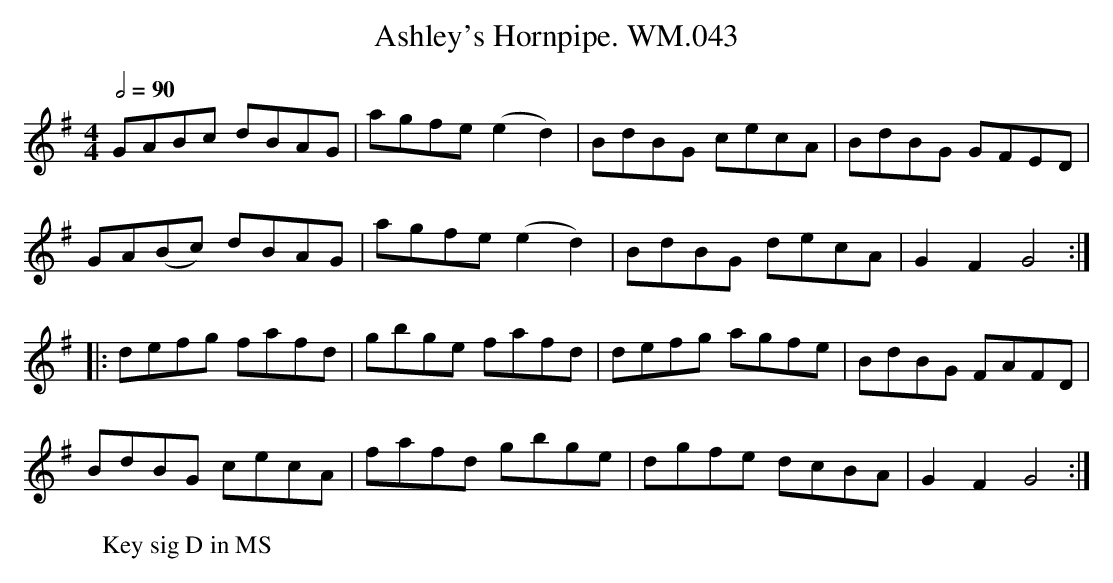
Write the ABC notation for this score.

X:1
T:Ashley's Hornpipe. WM.043
M:4/4
L:1/8
Q:1/2=90
K:G
GABc dBAG|agfe(e2d2)|BdBG cecA|BdBG GFED|
GA(Bc) dBAG|agfe(e2d2)|BdBG decA|G2F2G4:|
|:defg fafd|gbge fafd|defg agfe|BdBG FAFD|
BdBG cecA|fafd gbge|dgfe dcBA|G2F2G4:|
W:Key sig D in MS
